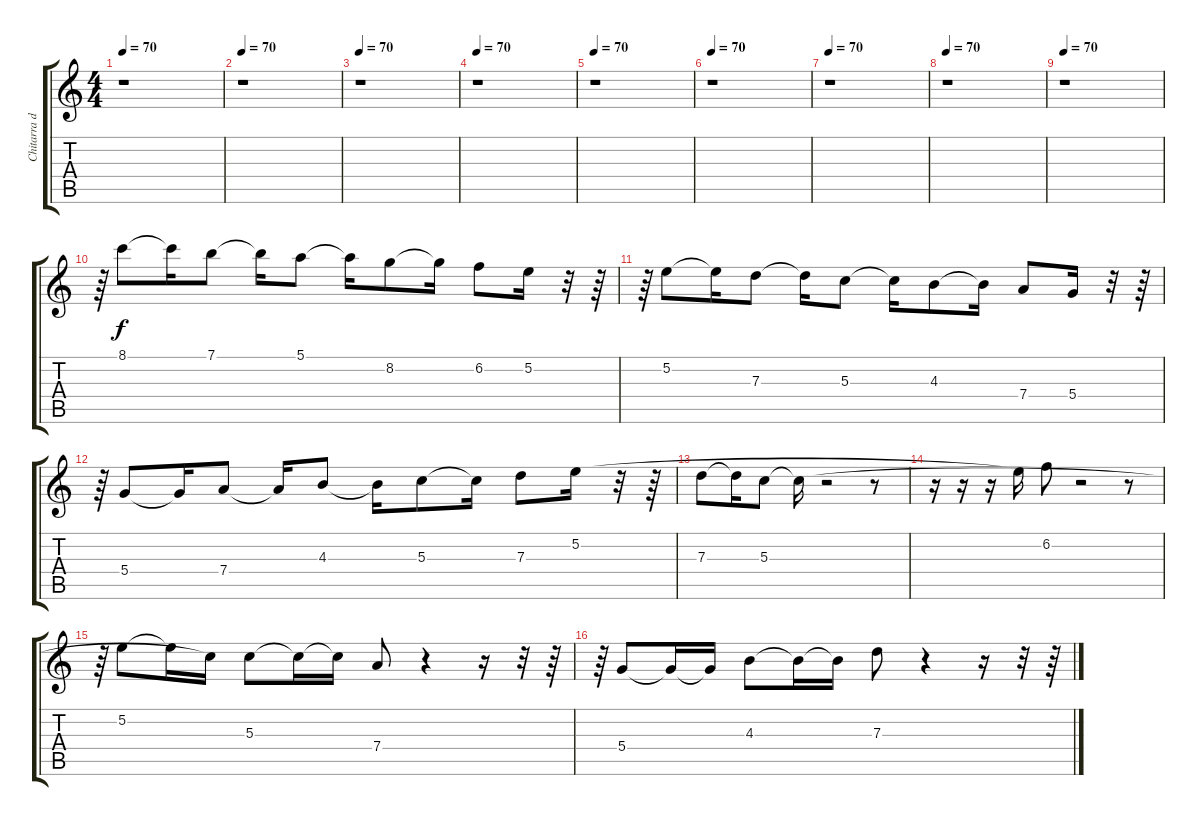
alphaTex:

\track ("Chitarra distorta 2" "Chitarra d") {instrument distortionguitar}
\staff {score tabs}
\tuning (E4 B3 G3 D3 A2 E2) {hide}
\ts (4 4)
\tempo 70
\clef g2
\ks c
r.1{dy f} |
\tempo 70
r.1 |
\tempo 70
r.1 |
\tempo 70
r.1 |
\tempo 70
r.1 |
\tempo 70
r.1 |
\tempo 70
r.1 |
\tempo 70
r.1 |
\tempo 70
r.1 |
r.64 8.1.8 8.1{t}.16 7.1.8 7.1{t}.16 5.1.8 5.1{t}.16 8.2.8 8.2{t}.16 6.2.8 5.2.16 r.32 r.64 |
r.64 5.2.8 5.2{t}.16 7.3.8 7.3{t}.16 5.3.8 5.3{t}.16 4.3.8 4.3{t}.16 7.4.8 5.4.16 r.32 r.64 |
r.64 5.4.8 5.4{t}.16 7.4.8 7.4{t}.16 4.3.8 4.3{t}.16 5.3.8 5.3{t}.16 7.3.8 5.2.16 r.32 r.64 |
7.3.8 7.3{t}.16 5.3.8 5.3{t}.16 r.2 r.8 |
r.16 r.16 r.16 5.2{t}.16 6.2.8 r.2 r.8 |
r.64 5.2.8 5.2{t}.16 5.3{t}.16 5.3.8 5.3{t}.16 5.3{t}.16 7.4.8 r.4 r.16 r.32 r.64 |
r.64 5.4.8 5.4{t}.16 5.4{t}.16 4.3.8 4.3{t}.16 4.3{t}.16 7.3.8 r.4 r.16 r.32 r.64
